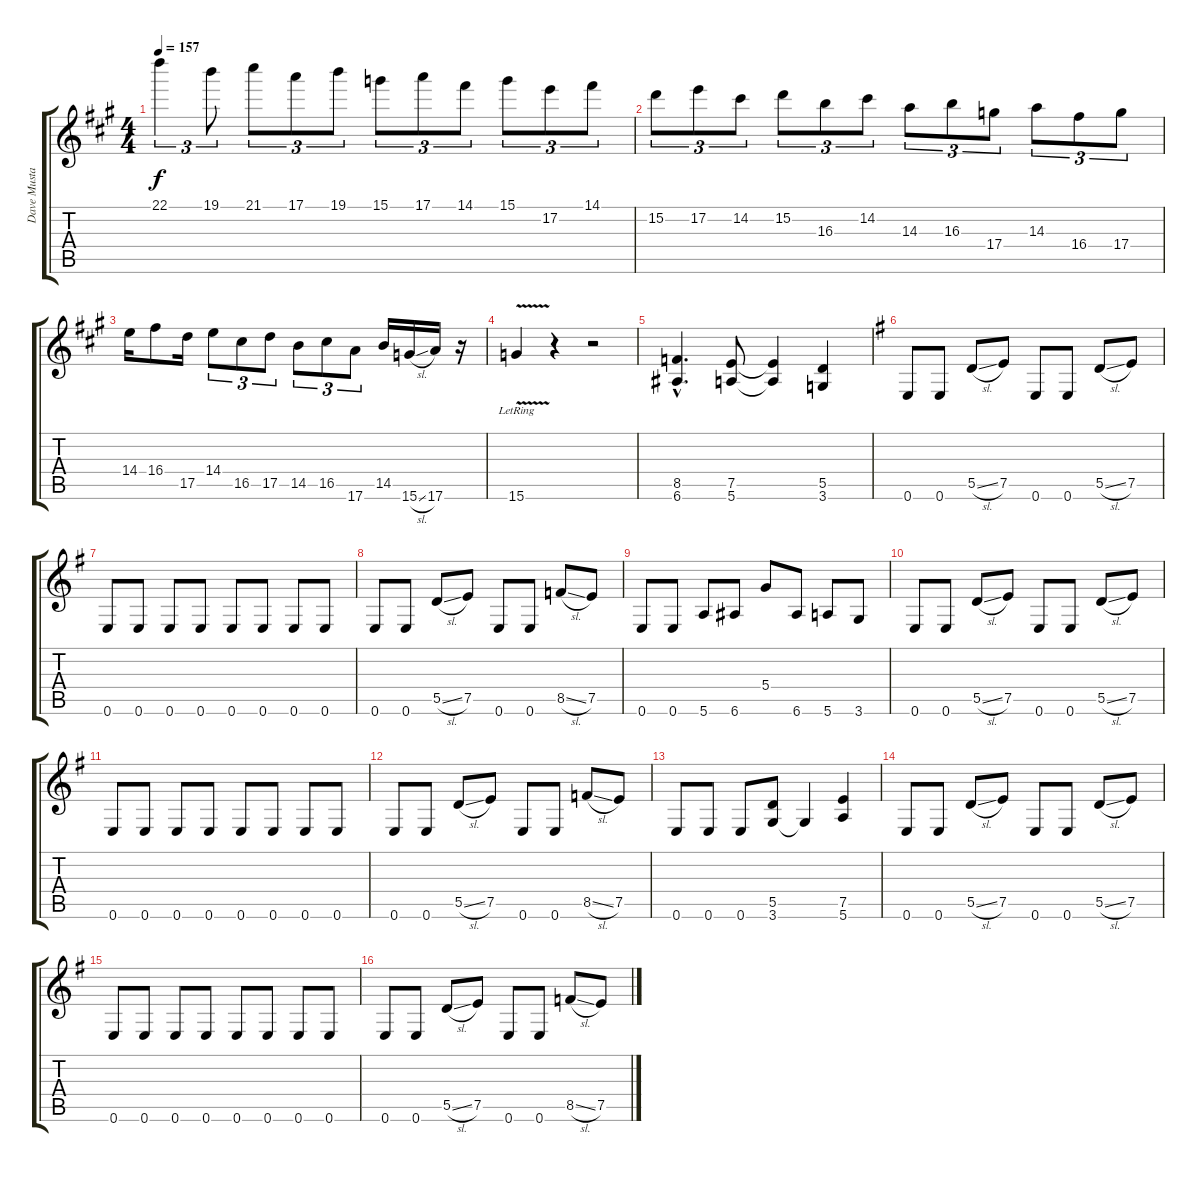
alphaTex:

\track ("Dave Mustaine" "Dave Musta") {instrument distortionguitar}
\staff {score tabs}
\tuning (E4 B3 G3 D3 A2 E2) {hide}
\ts (4 4)
\tempo 157
\clef g2
\ks a
22.1.4{tu (3 2) dy f} 19.1.8{tu (3 2)} 21.1.8{tu (3 2)} 17.1.8{tu (3 2)} 19.1.8{tu (3 2)} 15.1.8{tu (3 2)} 17.1.8{tu (3 2)} 14.1.8{tu (3 2)} 15.1.8{tu (3 2)} 17.2.8{tu (3 2)} 14.1.8{tu (3 2)} |
15.2.8{tu (3 2)} 17.2.8{tu (3 2)} 14.2.8{tu (3 2)} 15.2.8{tu (3 2)} 16.3.8{tu (3 2)} 14.2.8{tu (3 2)} 14.3.8{tu (3 2)} 16.3.8{tu (3 2)} 17.4.8{tu (3 2)} 14.3.8{tu (3 2)} 16.4.8{tu (3 2)} 17.4.8{tu (3 2)} |
14.4.16 16.4.8 17.5.16 14.4.8{tu (3 2)} 16.5.8{tu (3 2)} 17.5.8{tu (3 2)} 14.5.8{tu (3 2)} 16.5.8{tu (3 2)} 17.6.8{tu (3 2)} 14.5.16 15.6{sl}.16 17.6.16 r.16 |
15.6{v lr}.4 r.4 r.2 |
(8.5{hac} 6.6{hac}).4{d volume 13} (7.5 5.6).8 (7.5{t} 5.6{t}).4 (5.5 3.6).4 |
\ks g
0.6.8 0.6.8 5.5{sl}.8 7.5.8 0.6.8 0.6.8 5.5{sl}.8 7.5.8 |
0.6.8 0.6.8 0.6.8 0.6.8 0.6.8 0.6.8 0.6.8 0.6.8 |
0.6.8 0.6.8 5.5{sl}.8 7.5.8 0.6.8 0.6.8 8.5{sl}.8 7.5.8 |
0.6.8 0.6.8 5.6.8 6.6.8 5.4.8 6.6.8 5.6.8 3.6.8 |
0.6.8 0.6.8 5.5{sl}.8 7.5.8 0.6.8 0.6.8 5.5{sl}.8 7.5.8 |
0.6.8 0.6.8 0.6.8 0.6.8 0.6.8 0.6.8 0.6.8 0.6.8 |
0.6.8 0.6.8 5.5{sl}.8 7.5.8 0.6.8 0.6.8 8.5{sl}.8 7.5.8 |
0.6.8 0.6.8 0.6.8 (5.5 3.6).8 3.6{t}.4 (7.5 5.6).4 |
0.6.8 0.6.8 5.5{sl}.8 7.5.8 0.6.8 0.6.8 5.5{sl}.8 7.5.8 |
0.6.8 0.6.8 0.6.8 0.6.8 0.6.8 0.6.8 0.6.8 0.6.8 |
0.6.8 0.6.8 5.5{sl}.8 7.5.8 0.6.8 0.6.8 8.5{sl}.8 7.5.8
